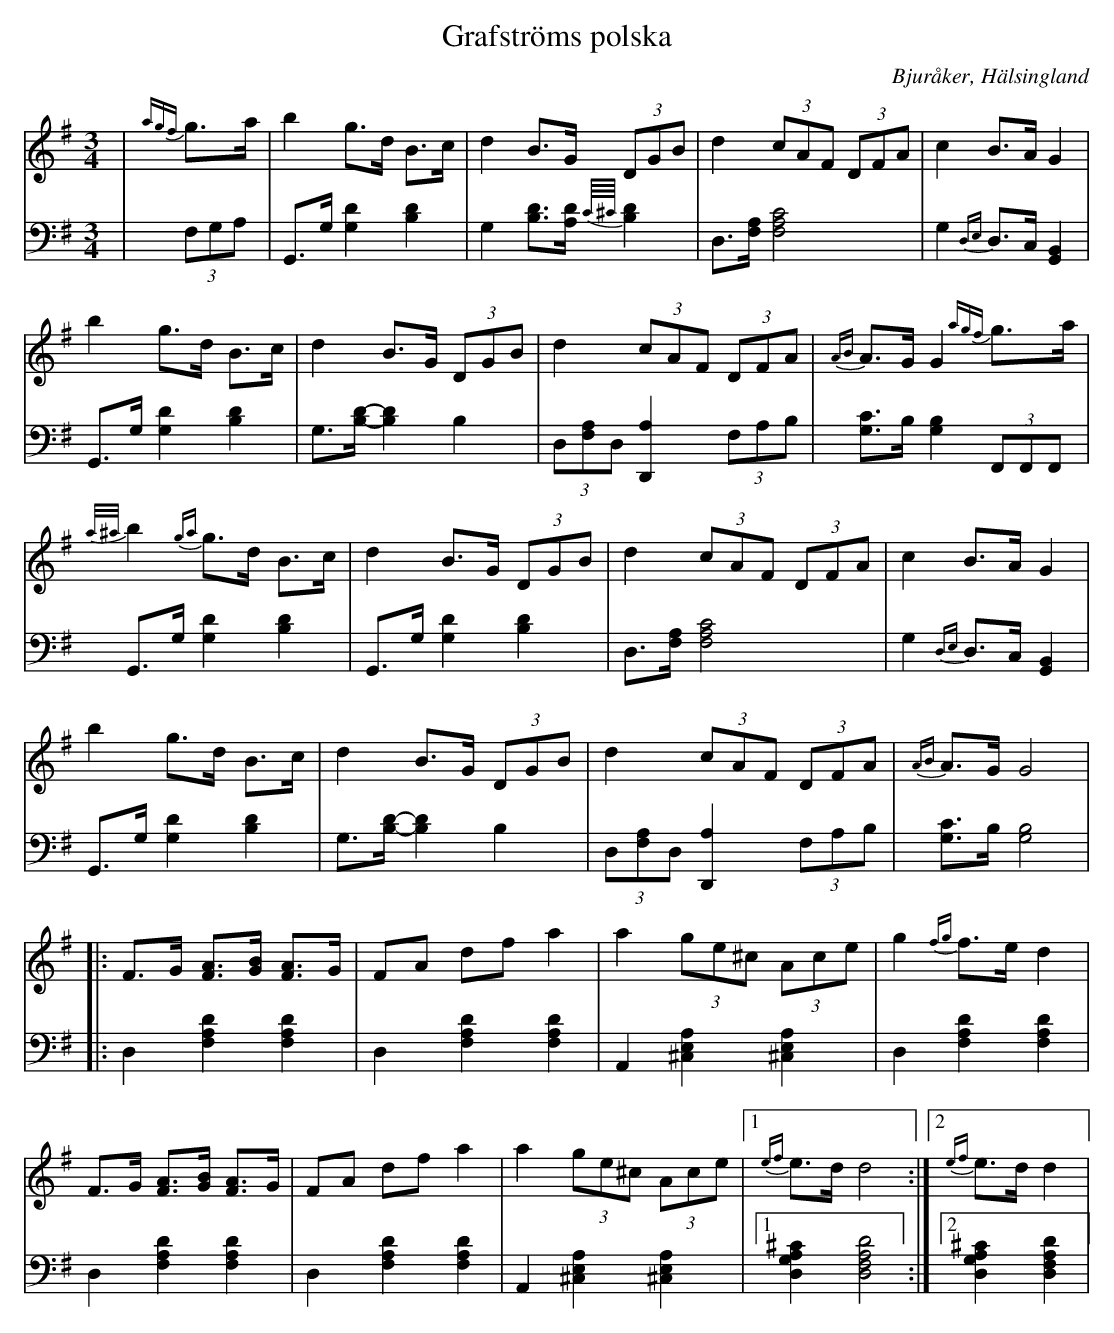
X:1
T: Grafströms polska
O: Bjuråker, Hälsingland
M: 3/4
L: 1/8
K: G
V:1
V:2
V: 1
|{agf}g>a|b2 g>d B>c|d2 B>G (3DGB|d2 (3cAF (3DFA|c2 B>A G2|
b2 g>d B>c|d2 B>G (3DGB|d2 (3cAF (3DFA|{AB}A>G G2 {agf}g>a|
{a/^a/}b2 {ga}g>d B>c|d2 B>G (3DGB|d2 (3cAF (3DFA|c2 B>A G2|
b2 g>d B>c|d2 B>G (3DGB|d2 (3cAF (3DFA|{AB}A>G G4|
|:F>G [FA]>[GB] [FA]>G |FA df a2 |a2 (3ge^c (3Ace |g2 {fg}f>e d2 |
F>G [FA]>[GB] [FA]>G |FA df a2 |a2 (3ge^c (3Ace |1 {ef}e>d d4:|2 {ef}e>d d2|
V:2 clef=bass
|(3F,G,A, | G,,>G, [G,2D2] [B,2D2]|G,2 [B,D]>[A,D] {C//^C//}[B,D]2|D,>[F,A,] [F,4A,4C4]| G,2 {D,E,}D,>C, [G,,2B,,2]|
 G,,>G, [G,2D2] [B,2D2]|G,>[B,D]-[B,2D2] B,2|(3D,[F,A,]D, [D,,2A,2] (3F,A,B,| [G,C]>B, [G,2B,2](3F,,F,,F,,|
G,,>G, [G,2D2] [B,2D2]|G,,>G, [G,2D2] [B,2D2]|D,>[F,A,] [F,4A,4C4]| G,2 {D,E,}D,>C, [G,,2B,,2]|
 G,,>G, [G,2D2] [B,2D2]|G,>[B,D]-[B,2D2] B,2|(3D,[F,A,]D, [D,,2A,2] (3F,A,B,| [G,C]>B, [G,4B,4]|
|:D,2 [F,2A,2D2] [F,2A,2D2]|D,2 [F,2A,2D2] [F,2A,2D2]| A,,2 [^C,2E,2A,2] [^C,2E,2A,2]|D,2 [F,2A,2D2] [F,2A,2D2] |
D,2 [F,2A,2D2] [F,2A,2D2] | D,2 [F,2A,2D2] [F,2A,2D2] | A,,2 [^C,2E,2A,2] [^C,2E,2A,2]|1 [D,2G,2A,2^C2] [D,4F,4A,4D4]:|2 [D,2G,2A,2^C2] [D,2F,2A,2D2]|
